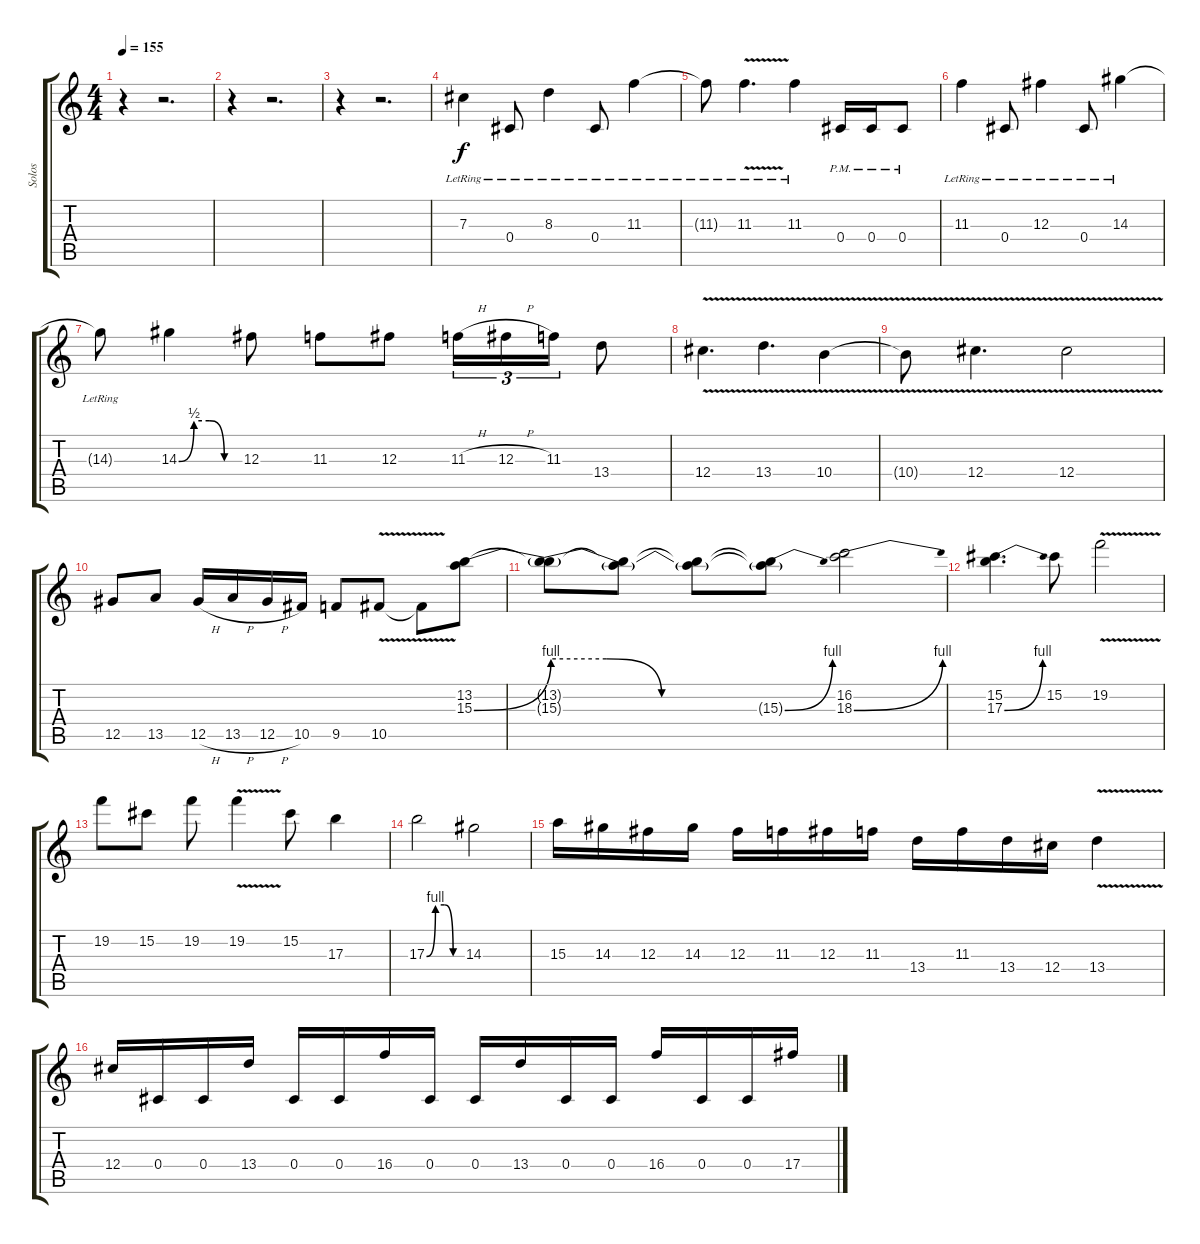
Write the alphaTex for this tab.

\track ("Solos" "Solos") {instrument distortionguitar}
\staff {score tabs}
\tuning (Eb4 Bb3 Gb3 Db3 Ab2 Db2) {hide}
\ts (4 4)
\tempo 155
\clef g2
\ks c
r.4{dy f} r.2{d} |
r.4 r.2{d} |
r.4 r.2{d} |
7.3{lr}.4 0.4{lr}.8 8.3{lr}.4 0.4{lr}.8 11.3{lr}.4 |
11.3{lr t}.8 11.3{v lr}.4{d} 11.3{lr}.4 0.4{pm}.16 0.4{pm}.16 0.4{pm}.8 |
11.3{lr}.4 0.4{lr}.8 12.3{lr}.4 0.4{lr}.8 14.3{lr}.4 |
14.3{lr t}.8 14.3{be (custom 0 0 15 2 30 2 45 0 60 0)}.4 12.3.8 11.3.8 12.3.8 11.3{h}.16{tu (3 2)} 12.3{h}.16{tu (3 2)} 11.3.16{tu (3 2)} 13.4.8 |
12.4{v}.4{d} 13.4{v}.4{d} 10.4{v}.4 |
10.4{v t}.8 12.4{v}.4{d} 12.4{v}.2 |
12.5.8 13.5.8 12.5{h}.16 13.5{h}.16 12.5{h}.16 10.5.16 9.5.8 10.5{v}.8 10.5{v t}.8 (13.2 15.3{be (bend 0 0 60 4)}).8 |
(13.2{t} 15.3{be (custom 0 4 15 4 30 0 60 0) t}).8 (13.2{t} 15.3{t}).8 (13.2{t} 15.3{t}).8 (13.2{t} 15.3{be (bend 0 0 60 4) t}).8 (16.2 18.3{be (bend 0 0 60 4)}).2 |
(15.2 17.3{be (bend 0 0 60 4)}).4{d} 15.2.8 19.2{v}.2 |
19.2.8 15.2.8 19.2.8 19.2{v}.4 15.2.8 17.3.4 |
17.3{be (custom 0 0 15 4 30 4 45 0 60 0)}.2 14.3.2 |
15.3.16 14.3.16 12.3.16 14.3.16 12.3.16 11.3.16 12.3.16 11.3.16 13.4.16 11.3.16 13.4.16 12.4.16 13.4{v}.4 |
12.4.16 0.4.16 0.4.16 13.4.16 0.4.16 0.4.16 16.4.16 0.4.16 0.4.16 13.4.16 0.4.16 0.4.16 16.4.16 0.4.16 0.4.16 17.4.16
